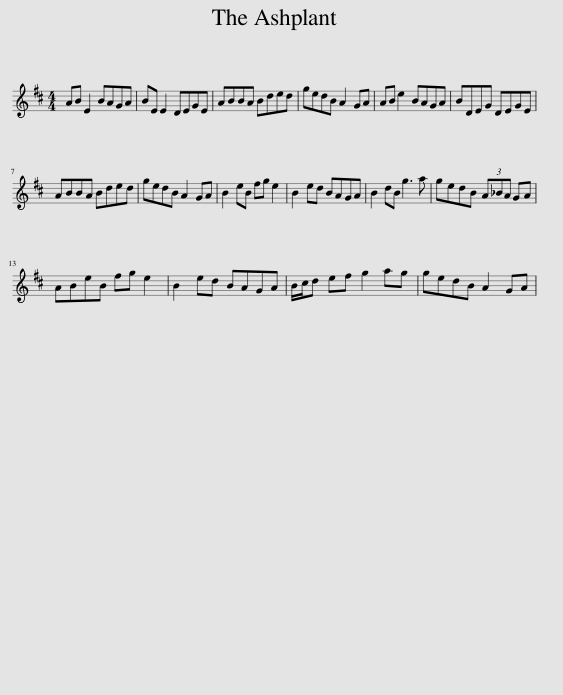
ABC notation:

X:1
L:1/8
M:4/4
I:linebreak $
K:D
V:1 treble
V:1
 AB E2 BAGA | BE E2 DEGE | ABBA Bded | gedB A2 GA | AB e2 BAGA | %5
 BDEG DEGE |$ ABBA Bded | gedB A2 GA | B2 eB fg e2 | B2 ed BAGA | %10
 B2 dB g3 a | gedB (3A_BA GA |$ ABeB fg e2 | B2 ed BAGA | B/c/d ef g2 ag | %15
 gedB A2 GA | %16
